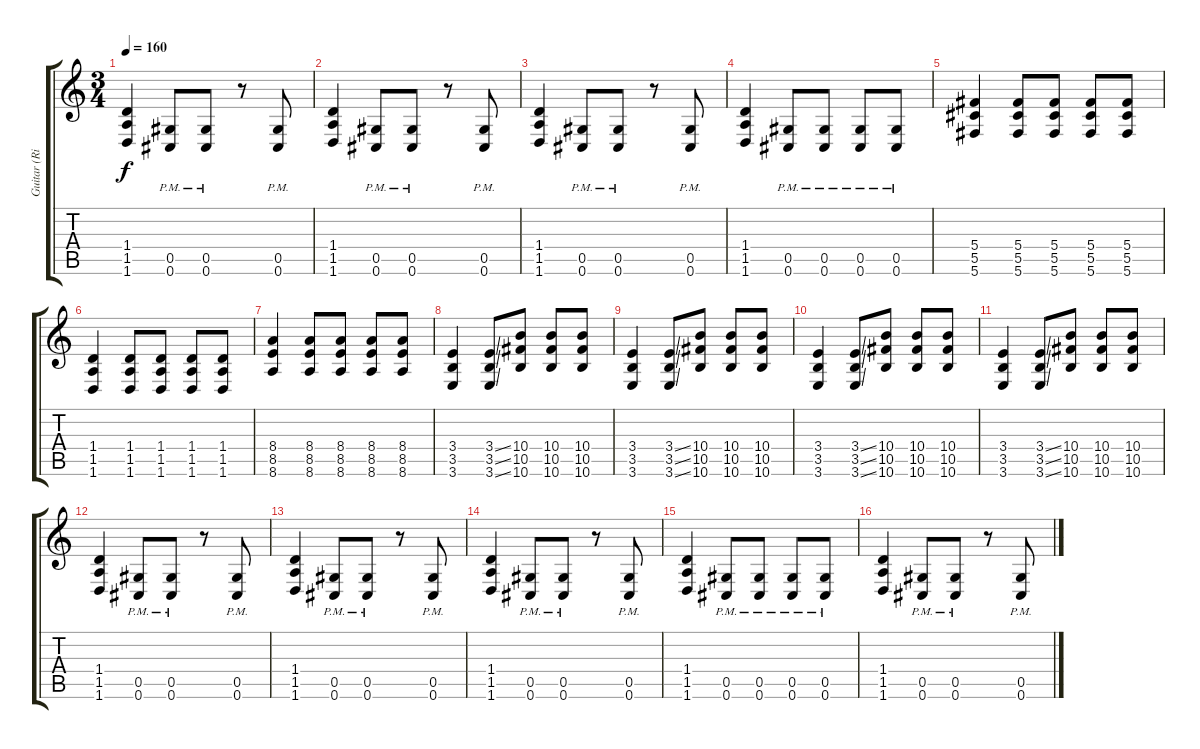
\track ("Guitar (Right)" "Guitar (Ri") {instrument distortionguitar}
\staff {score tabs}
\tuning (Eb4 Bb3 Gb3 Db3 Ab2 Db2) {hide}
\ts (3 4)
\tempo 160
\clef g2
\ks c
(1.4 1.5 1.6).4{dy f} (0.5{pm} 0.6{pm}).8 (0.5{pm} 0.6{pm}).8 r.8 (0.5{pm} 0.6{pm}).8 |
(1.4 1.5 1.6).4 (0.5{pm} 0.6{pm}).8 (0.5{pm} 0.6{pm}).8 r.8 (0.5{pm} 0.6{pm}).8 |
(1.4 1.5 1.6).4 (0.5{pm} 0.6{pm}).8 (0.5{pm} 0.6{pm}).8 r.8 (0.5{pm} 0.6{pm}).8 |
(1.4 1.5 1.6).4 (0.5{pm} 0.6{pm}).8 (0.5{pm} 0.6{pm}).8 (0.5{pm} 0.6{pm}).8 (0.5{pm} 0.6{pm}).8 |
(5.4 5.5 5.6).4 (5.4 5.5 5.6).8 (5.4 5.5 5.6).8 (5.4 5.5 5.6).8 (5.4 5.5 5.6).8 |
(1.4 1.5 1.6).4 (1.4 1.5 1.6).8 (1.4 1.5 1.6).8 (1.4 1.5 1.6).8 (1.4 1.5 1.6).8 |
(8.4 8.5 8.6).4 (8.4 8.5 8.6).8 (8.4 8.5 8.6).8 (8.4 8.5 8.6).8 (8.4 8.5 8.6).8 |
(3.4 3.5 3.6).4 (3.4{ss} 3.5{ss} 3.6{ss}).8 (10.4 10.5 10.6).8 (10.4 10.5 10.6).8 (10.4 10.5 10.6).8 |
(3.4 3.5 3.6).4 (3.4{ss} 3.5{ss} 3.6{ss}).8 (10.4 10.5 10.6).8 (10.4 10.5 10.6).8 (10.4 10.5 10.6).8 |
(3.4 3.5 3.6).4 (3.4{ss} 3.5{ss} 3.6{ss}).8 (10.4 10.5 10.6).8 (10.4 10.5 10.6).8 (10.4 10.5 10.6).8 |
(3.4 3.5 3.6).4 (3.4{ss} 3.5{ss} 3.6{ss}).8 (10.4 10.5 10.6).8 (10.4 10.5 10.6).8 (10.4 10.5 10.6).8 |
(1.4 1.5 1.6).4 (0.5{pm} 0.6{pm}).8 (0.5{pm} 0.6{pm}).8 r.8 (0.5{pm} 0.6{pm}).8 |
(1.4 1.5 1.6).4 (0.5{pm} 0.6{pm}).8 (0.5{pm} 0.6{pm}).8 r.8 (0.5{pm} 0.6{pm}).8 |
(1.4 1.5 1.6).4 (0.5{pm} 0.6{pm}).8 (0.5{pm} 0.6{pm}).8 r.8 (0.5{pm} 0.6{pm}).8 |
(1.4 1.5 1.6).4 (0.5{pm} 0.6{pm}).8 (0.5{pm} 0.6{pm}).8 (0.5{pm} 0.6{pm}).8 (0.5{pm} 0.6{pm}).8 |
(1.4 1.5 1.6).4 (0.5{pm} 0.6{pm}).8 (0.5{pm} 0.6{pm}).8 r.8 (0.5{pm} 0.6{pm}).8
